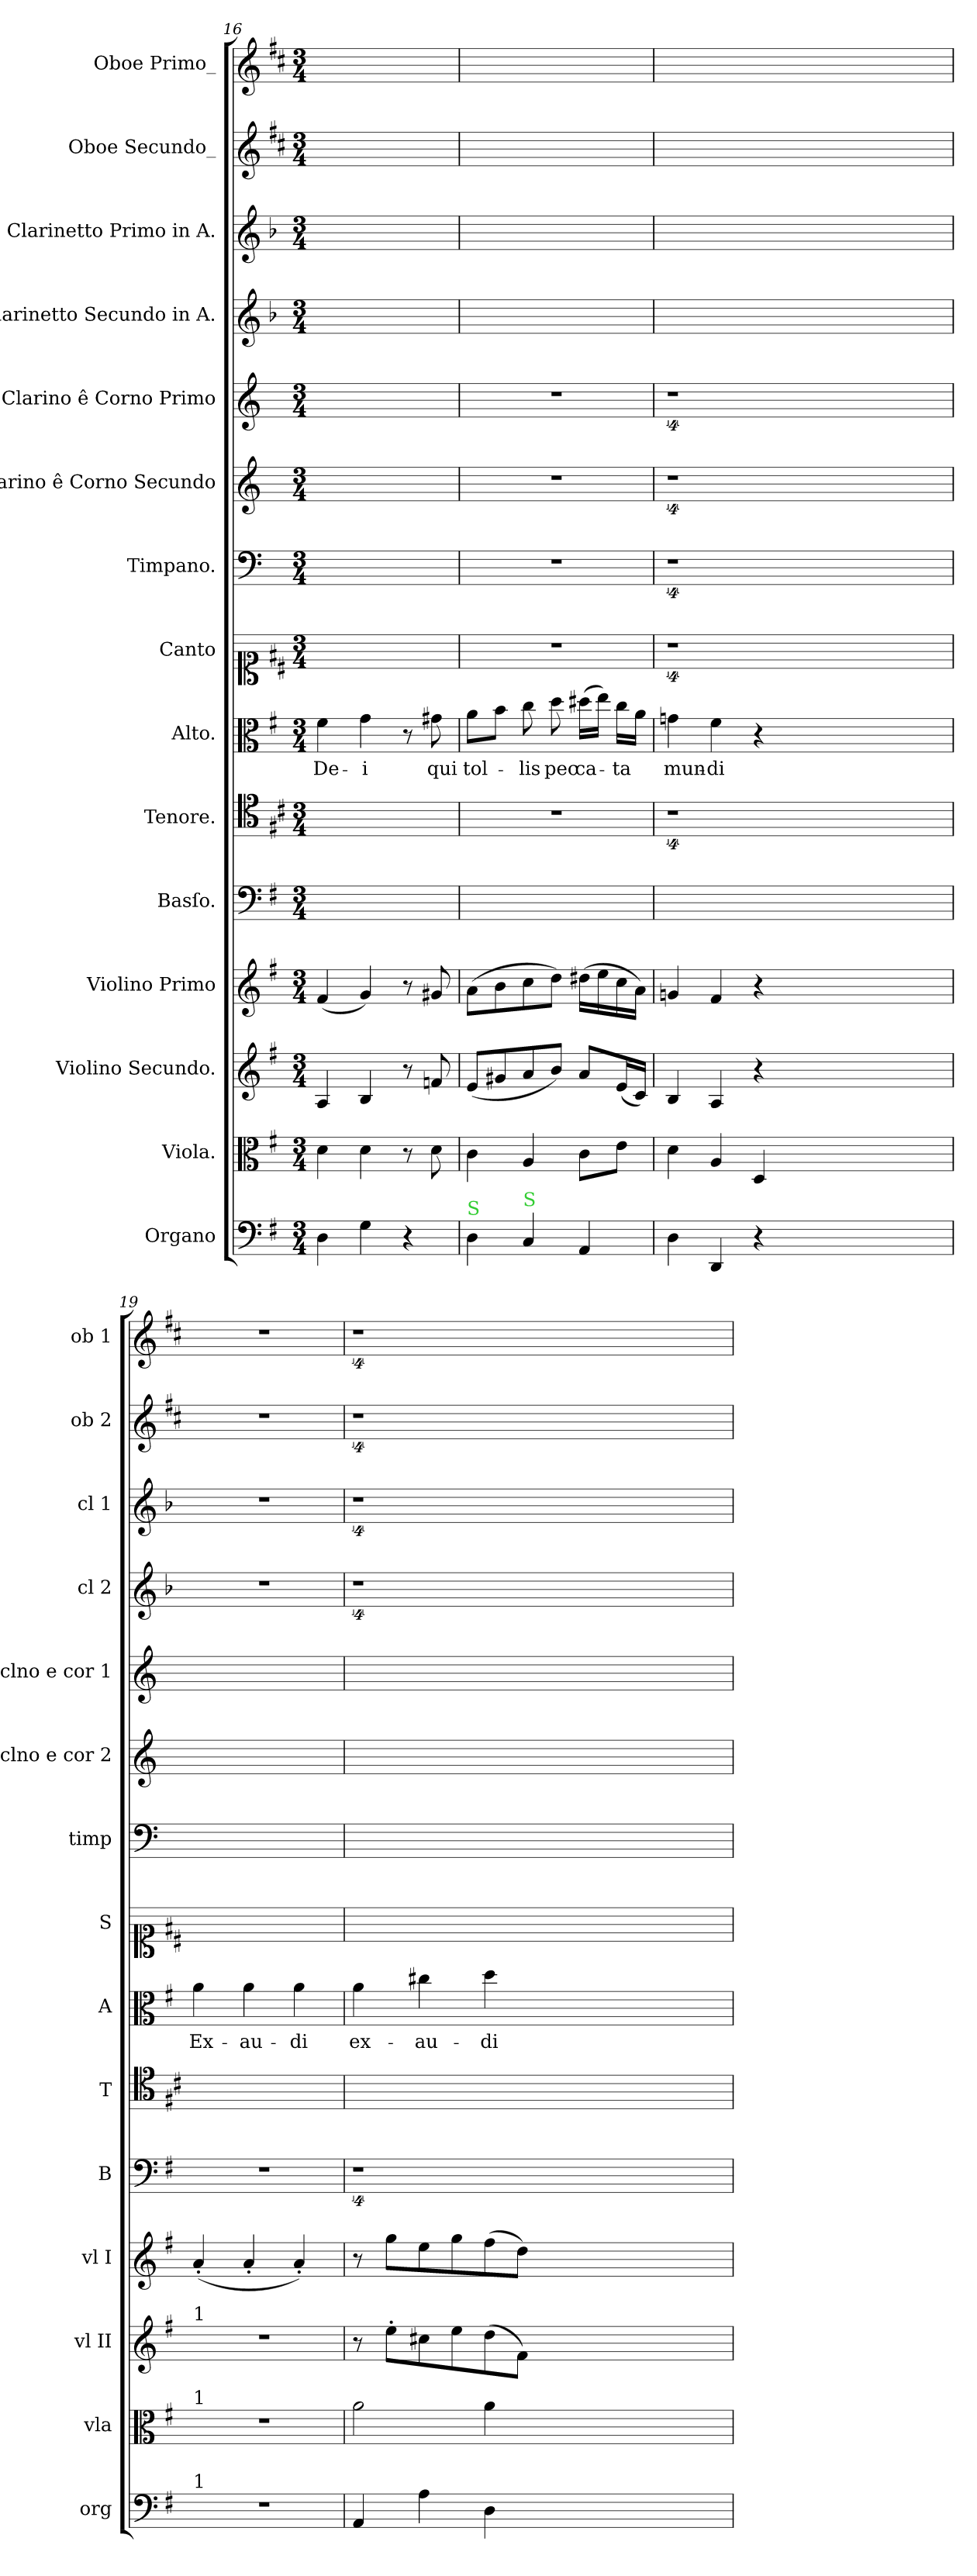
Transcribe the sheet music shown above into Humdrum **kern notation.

**kern	**kern	**kern	**kern	**kern	**kern	**kern	**text	**kern	**kern	**kern	**kern	**kern	**kern	**kern	**kern
*part15	*part14	*part13	*part12	*part11	*part10	*part9	*part9	*part8	*part7	*part6	*part5	*part4	*part3	*part2	*part1
*staff15	*staff14	*staff13	*staff12	*staff11	*staff10	*staff9	*staff9	*staff8	*staff7	*staff6	*staff5	*staff4	*staff3	*staff2	*staff1
*I"Organo	*I"Viola.	*I"Violino Secundo.	*I"Violino Primo	*I"Basſo.	*I"Tenore.	*I"Alto.	*	*I"Canto	*I"Timpano.	*I"Clarino ê Corno Secundo	*I"Clarino ê Corno Primo	*I"Clarinetto Secundo in A.	*I"Clarinetto Primo in A.	*I"Oboe Secundo_	*I"Oboe Primo_
*I'org	*I'vla	*I'vl II	*I'vl I	*I'B	*I'T	*I'A	*	*I'S	*I'timp	*I'clno e cor 2	*I'clno e cor 1	*I'cl 2	*I'cl 1	*I'ob 2	*I'ob 1
*clefF4	*clefC3	*clefG2	*clefG2	*clefF4	*clefC4	*clefC3	*	*clefC1	*clefF4	*clefG2	*clefG2	*clefG2	*clefG2	*clefG2	*clefG2
*	*	*	*	*	*	*	*	*	*	*ITrd6c10	*ITrd6c10	*ITrd2c3	*ITrd2c3	*	*
*k[f#]	*k[f#]	*k[f#]	*k[f#]	*k[f#]	*k[f#c#]	*k[f#]	*	*k[f#c#]	*k[]	*k[f#c#]	*k[f#c#]	*k[f#c#]	*k[f#c#]	*k[f#c#]	*k[f#c#]
*	*	*	*	*	*D:	*	*	*D:	*	*	*	*D:	*D:	*D:	*D:
*M3/4	*M3/4	*M3/4	*M3/4	*M3/4	*M3/4	*M3/4	*	*M3/4	*M3/4	*M3/4	*M3/4	*M3/4	*M3/4	*M3/4	*M3/4
=16	=16	=16	=16	=16	=16	=16	=16	=16	=16	=16	=16	=16	=16	=16	=16
4D\	4d\	4A/	(4f#/	2.ryy	2.ryy	4f#\	De-	2.ryy	2.ryy	2.ryy	2.ryy	2.ryy	2.ryy	2.ryy	2.ryy
4G\	4d\	4B/	4g/)	.	.	4g\	-i	.	.	.	.	.	.	.	.
4r	8r	8r	8r	.	.	8r	.	.	.	.	.	.	.	.	.
.	8d\	8fn/	8g#X/	.	.	8g#X\	qui	.	.	.	.	.	.	.	.
=17	=17	=17	=17	=17	=17	=17	=17	=17	=17	=17	=17	=17	=17	=17	=17
!LO:TX:a:color=limegreen:t=S	!	!	!	!	!	!	!	!	!	!	!	!	!	!	!
4D\	4c\	(8e/L	(8a\L	2.ryy	2.r	8a\L	tol-	2.r	2.r	2.r	2.r	2.ryy	2.ryy	2.ryy	2.ryy
.	.	8g#X/	8b\	.	.	8b\J	.	.	.	.	.	.	.	.	.
!LO:TX:a:color=limegreen:t=S	!	!	!	!	!	!	!	!	!	!	!	!	!	!	!
4C/	4A/	8a/	8cc\	.	.	8cc\	-lis	.	.	.	.	.	.	.	.
.	.	8b/J)	8dd\J)	.	.	8dd\	pec-	.	.	.	.	.	.	.	.
4AA/	8c\L	8a/L	(16dd#X\LL	.	.	(16dd#X\LL	-ca-	.	.	.	.	.	.	.	.
.	.	.	16ee\	.	.	16ee\JJ)	.	.	.	.	.	.	.	.	.
.	8e\J	(16e/L	16cc\	.	.	16cc\LL	-ta	.	.	.	.	.	.	.	.
.	.	16c/JJ)	16a\JJ)	.	.	16a\JJ	.	.	.	.	.	.	.	.	.
=18	=18	=18	=18	=18	=18	=18	=18	=18	=18	=18	=18	=18	=18	=18	=18
4D\	4d\	4B/	4gn/	0ryy	4%9r	4gn\	mun-	4%9r	4%9r	4%9r	4%9r	0ryy	0ryy	0ryy	0ryy
4DD/	4A/	4A/	4f#/	.	.	4f#\	-di	.	.	.	.	.	.	.	.
4r	4D/	4r	4r	.	.	4r	.	.	.	.	.	.	.	.	.
1.ryy	1.ryy	1.ryy	1.ryy	.	.	1.ryy	.	.	.	.	.	.	.	.	.
.	.	.	.	4ryy	.	.	.	.	.	.	.	4ryy	4ryy	4ryy	4ryy
=19	=19	=19	=19	=19	=19	=19	=19	=19	=19	=19	=19	=19	=19	=19	=19
!	!	!LO:TX:a:t=1	!	!	!	!	!	!	!	!	!	!	!	!	!
!	!LO:TX:a:t=1	!	!	!	!	!	!	!	!	!	!	!	!	!	!
!LO:TX:a:t=1	!	!	!	!	!	!	!	!	!	!	!	!	!	!	!
2.r	2.r	2.r	(4a'/	2.r	2.ryy	4a\	Ex-	2.ryy	2.ryy	2.ryy	2.ryy	2.r	2.r	2.r	2.r
.	.	.	4a'/	.	.	4a\	-au-	.	.	.	.	.	.	.	.
.	.	.	4a'/)	.	.	4a\	-di	.	.	.	.	.	.	.	.
=20	=20	=20	=20	=20	=20	=20	=20	=20	=20	=20	=20	=20	=20	=20	=20
4AA/	2a\	8r	8r	4%9r	0ryy	4a\	ex-	0ryy	0ryy	0ryy	0ryy	4%9r	4%9r	4%9r	4%9r
.	.	8ee'\L	8gg\L	.	.	.	.	.	.	.	.	.	.	.	.
4A\	.	8cc#X\	8ee\	.	.	4cc#X\	-au-	.	.	.	.	.	.	.	.
.	.	8ee\	8gg\	.	.	.	.	.	.	.	.	.	.	.	.
4D\	4a\	(8dd\	(8ff#\	.	.	4dd\	-di	.	.	.	.	.	.	.	.
.	.	8f#/J)	8dd\J)	.	.	.	.	.	.	.	.	.	.	.	.
1.ryy	1.ryy	1.ryy	1.ryy	.	.	1.ryy	.	.	.	.	.	.	.	.	.
.	.	.	.	.	4ryy	.	.	4ryy	4ryy	4ryy	4ryy	.	.	.	.
=	=	=	=	=	=	=	=	=	=	=	=	=	=	=	=
*-	*-	*-	*-	*-	*-	*-	*-	*-	*-	*-	*-	*-	*-	*-	*-
